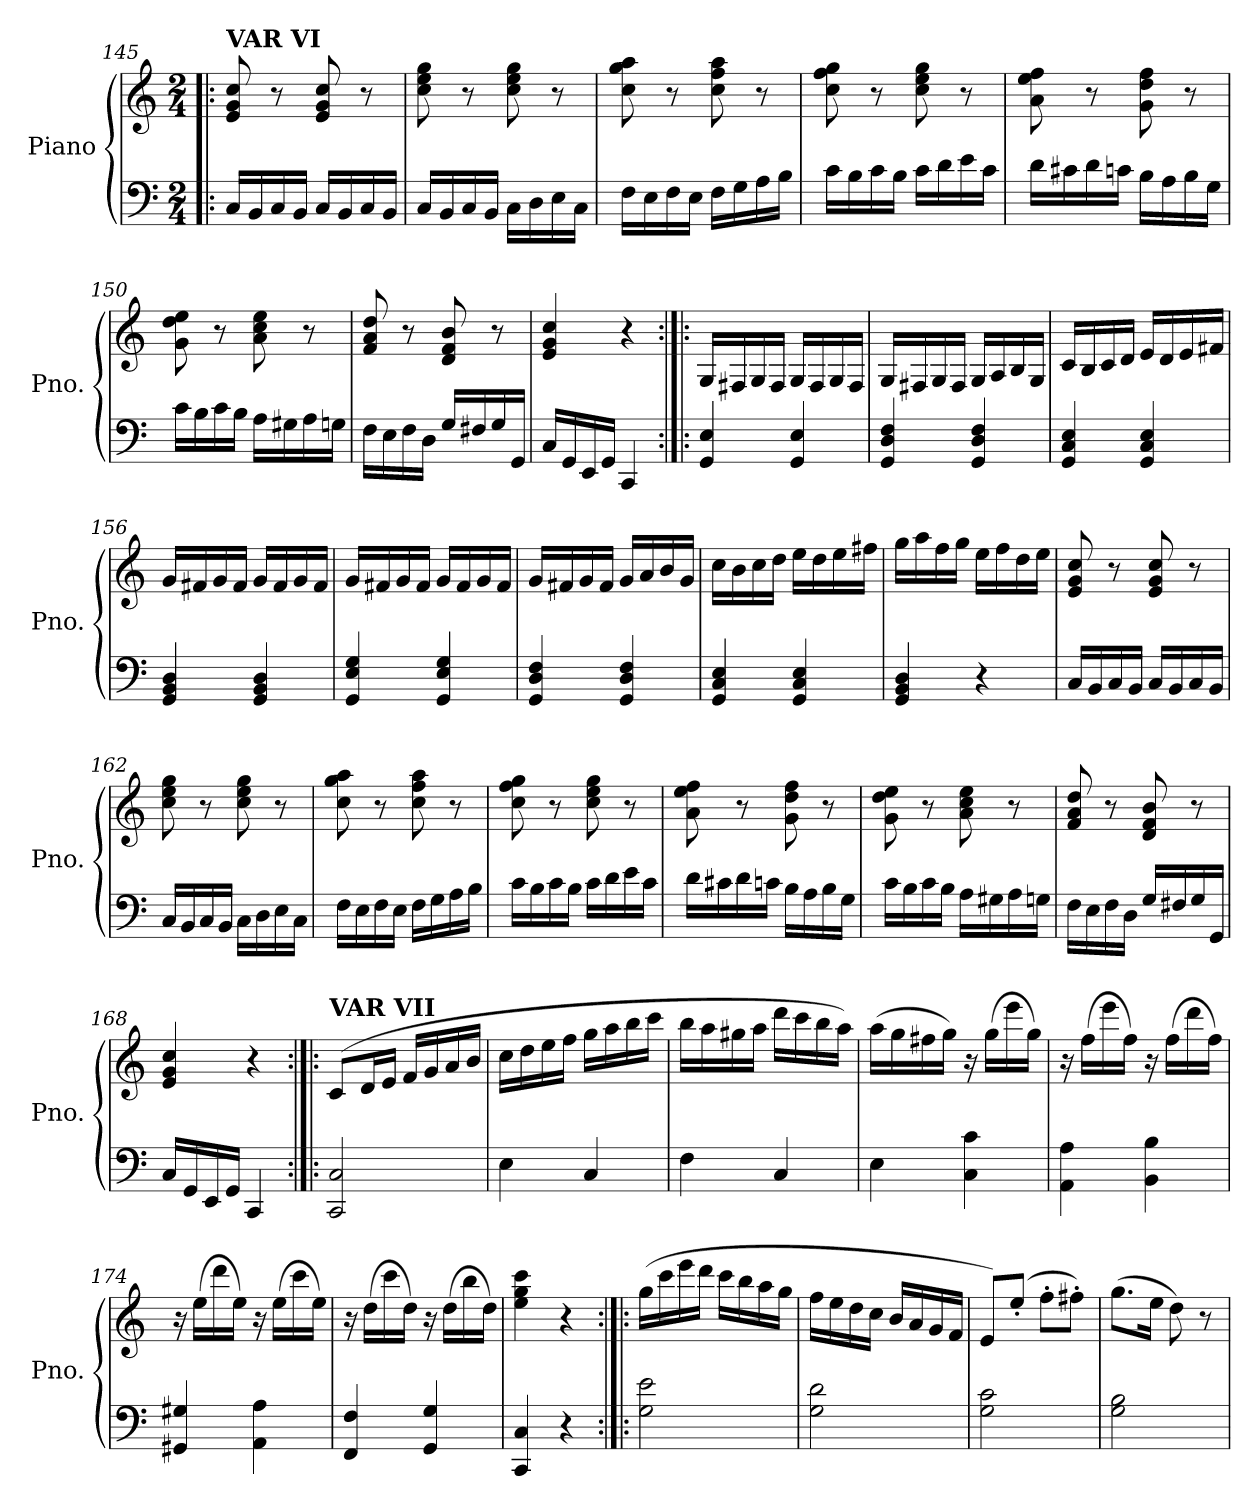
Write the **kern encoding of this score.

**kern	**kern
*part1	*part1
*staff2	*staff1
*I"Piano	*
*I'Pno.	*
*clefF4	*clefG2
*k[]	*k[]
*M2/4	*M2/4
=145!|:	=145!|:
!	!LO:TX:a:B:t=VAR VI
16C/LL	8e/ 8g/ 8cc/
16BB/	.
16C/	8r
16BB/JJ	.
16C/LL	8e/ 8g/ 8cc/
16BB/	.
16C/	8r
16BB/JJ	.
=146	=146
16C/LL	8cc\ 8ee\ 8gg\
16BB/	.
16C/	8r
16BB/JJ	.
16C\LL	8cc\ 8ee\ 8gg\
16D\	.
16E\	8r
16C\JJ	.
=147	=147
16F\LL	8cc\ 8gg\ 8aa\
16E\	.
16F\	8r
16E\JJ	.
16F\LL	8cc\ 8ff\ 8aa\
16G\	.
16A\	8r
16B\JJ	.
!!LO:LB:g=z
=148	=148
16c\LL	8cc\ 8ff\ 8gg\
16B\	.
16c\	8r
16B\JJ	.
16c\LL	8cc\ 8ee\ 8gg\
16d\	.
16e\	8r
16c\JJ	.
=149	=149
16d\LL	8a\ 8ee\ 8ff\
16c#X\	.
16d\	8r
16cn\JJ	.
16B\LL	8g\ 8dd\ 8ff\
16A\	.
16B\	8r
16G\JJ	.
=150	=150
16c\LL	8g\ 8dd\ 8ee\
16B\	.
16c\	8r
16B\JJ	.
16A\LL	8a\ 8cc\ 8ee\
16G#X\	.
16A\	8r
16Gn\JJ	.
=151	=151
16F\LL	8f/ 8a/ 8dd/
16E\	.
16F\	8r
16D\JJ	.
16G/LL	8d/ 8f/ 8b/
16F#X/	.
16G/	8r
16GG/JJ	.
=152	=152
16C/LL	4e/ 4g/ 4cc/
16GG/	.
16EE/	.
16GG/JJ	.
4CC/	4r
!!LO:PB:g=z
=153:|!|:	=153:|!|:
4GG/ 4E/	16G/LL
.	16F#X/
.	16G/
.	16F#/JJ
4GG/ 4E/	16G/LL
.	16F#/
.	16G/
.	16F#/JJ
=154	=154
4GG/ 4D/ 4F/	16G/LL
.	16F#X/
.	16G/
.	16F#/JJ
4GG/ 4D/ 4F/	16G/LL
.	16A/
.	16B/
.	16G/JJ
=155	=155
4GG/ 4C/ 4E/	16c/LL
.	16B/
.	16c/
.	16d/JJ
4GG/ 4C/ 4E/	16e/LL
.	16d/
.	16e/
.	16f#X/JJ
=156	=156
4GG/ 4BB/ 4D/	16g/LL
.	16f#X/
.	16g/
.	16f#/JJ
4GG/ 4BB/ 4D/	16g/LL
.	16f#/
.	16g/
.	16f#/JJ
!!LO:LB:g=z
=157	=157
4GG/ 4E/ 4G/	16g/LL
.	16f#X/
.	16g/
.	16f#/JJ
4GG/ 4E/ 4G/	16g/LL
.	16f#/
.	16g/
.	16f#/JJ
=158	=158
4GG/ 4D/ 4F/	16g/LL
.	16f#X/
.	16g/
.	16f#/JJ
4GG/ 4D/ 4F/	16g/LL
.	16a/
.	16b/
.	16g/JJ
=159	=159
4GG/ 4C/ 4E/	16cc\LL
.	16b\
.	16cc\
.	16dd\JJ
4GG/ 4C/ 4E/	16ee\LL
.	16dd\
.	16ee\
.	16ff#X\JJ
=160	=160
4GG/ 4BB/ 4D/	16gg\LL
.	16aa\
.	16ff\
.	16gg\JJ
4r	16ee\LL
.	16ff\
.	16dd\
.	16ee\JJ
=161	=161
16C/LL	8e/ 8g/ 8cc/
16BB/	.
16C/	8r
16BB/JJ	.
16C/LL	8e/ 8g/ 8cc/
16BB/	.
16C/	8r
16BB/JJ	.
=162	=162
16C/LL	8cc\ 8ee\ 8gg\
16BB/	.
16C/	8r
16BB/JJ	.
16C\LL	8cc\ 8ee\ 8gg\
16D\	.
16E\	8r
16C\JJ	.
!!LO:LB:g=z
=163	=163
16F\LL	8cc\ 8gg\ 8aa\
16E\	.
16F\	8r
16E\JJ	.
16F\LL	8cc\ 8ff\ 8aa\
16G\	.
16A\	8r
16B\JJ	.
=164	=164
16c\LL	8cc\ 8ff\ 8gg\
16B\	.
16c\	8r
16B\JJ	.
16c\LL	8cc\ 8ee\ 8gg\
16d\	.
16e\	8r
16c\JJ	.
=165	=165
16d\LL	8a\ 8ee\ 8ff\
16c#X\	.
16d\	8r
16cn\JJ	.
16B\LL	8g\ 8dd\ 8ff\
16A\	.
16B\	8r
16G\JJ	.
=166	=166
16c\LL	8g\ 8dd\ 8ee\
16B\	.
16c\	8r
16B\JJ	.
16A\LL	8a\ 8cc\ 8ee\
16G#X\	.
16A\	8r
16Gn\JJ	.
=167	=167
16F\LL	8f/ 8a/ 8dd/
16E\	.
16F\	8r
16D\JJ	.
16G/LL	8d/ 8f/ 8b/
16F#X/	.
16G/	8r
16GG/JJ	.
!!LO:LB:g=z
=168	=168
16C/LL	4e/ 4g/ 4cc/
16GG/	.
16EE/	.
16GG/JJ	.
4CC/	4r
=169:|!|:	=169:|!|:
!	!LO:TX:a:B:t=VAR VII
2CC/ 2C/	(>8c/L
.	16d/L
.	16e/JJ
.	16f/LL
.	16g/
.	16a/
.	16b/JJ
=170	=170
4E\	16cc\LL
.	16dd\
.	16ee\
.	16ff\JJ
4C/	16gg\LL
.	16aa\
.	16bb\
.	16ccc\JJ
=171	=171
4F\	16bb\LL
.	16aa\
.	16gg#X\
.	16aa\JJ
4C/	16ddd\LL
.	16ccc\
.	16bb\
.	16aa\JJ)
=172	=172
4E\	(>16aa\LL
.	16gg\
.	16ff#X\
.	16gg\JJ)
4C\ 4c\	16r
.	(>16gg\LL
.	16eee\
.	16gg\JJ)
!!LO:LB:g=z
=173	=173
4AA\ 4A\	16r
.	(>16ff\LL
.	16eee\
.	16ff\JJ)
4BB\ 4B\	16r
.	(>16ff\LL
.	16ddd\
.	16ff\JJ)
=174	=174
4GG#X/ 4G#X/	16r
.	(>16ee\LL
.	16ddd\
.	16ee\JJ)
4AA\ 4A\	16r
.	(>16ee\LL
.	16ccc\
.	16ee\JJ)
=175	=175
4FF/ 4F/	16r
.	(>16dd\LL
.	16ccc\
.	16dd\JJ)
4GG/ 4G/	16r
.	(>16dd\LL
.	16bb\
.	16dd\JJ)
=176	=176
4CC/ 4C/	4ee\ 4gg\ 4ccc\
4r	4r
=177:|!|:	=177:|!|:
2G\ 2e\	(>16gg\LL
.	16ccc\
.	16eee\
.	16ddd\JJ
.	16ccc\LL
.	16bb\
.	16aa\
.	16gg\JJ
=178	=178
2G\ 2d\	16ff\LL
.	16ee\
.	16dd\
.	16cc\JJ
.	16b/LL
.	16a/
.	16g/
.	16f/JJ
!!LO:LB:g=z
=179	=179
2G\ 2c\	8e/L)
.	(>8ee'/J
.	8ff'\L
.	8ff#X'\J)
=180	=180
2G\ 2B\	(>8.gg\L
.	16ee\Jk
.	8dd\)
.	8r
=	=
*-	*-
